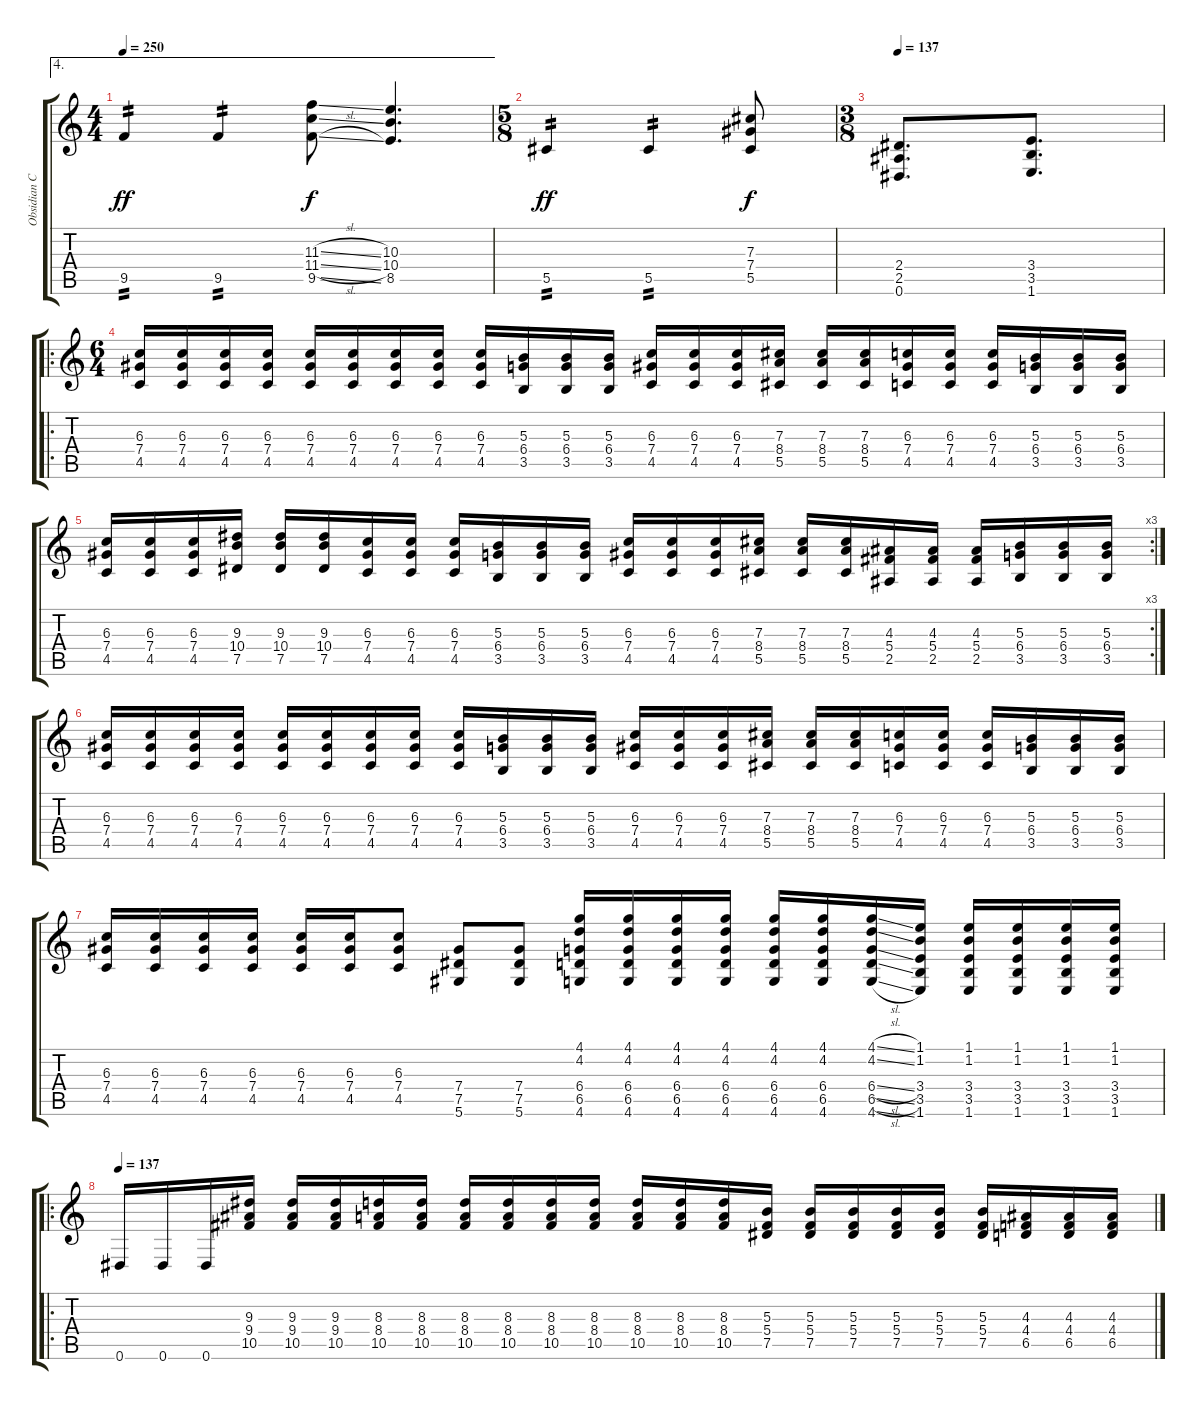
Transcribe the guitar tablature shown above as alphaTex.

\track ("Obsidian C." "Obsidian C") {instrument distortionguitar}
\staff {score tabs}
\tuning (Eb4 Bb3 Gb3 Db3 Ab2 Eb2) {hide}
\ae 4
\ts (4 4)
\tempo 250
\clef g2
\ks c
9.5.4{tp 2 dy ff} 9.5.4{tp 2} (11.3{sl} 11.4{sl} 9.5{sl}).8{dy f} (10.3 10.4 8.5).4{d} |
\ts (5 8)
5.5.4{tp 2 dy ff} 5.5.4{tp 2} (7.3 7.4 5.5).8{dy f} |
\ts (3 8)
\tempo 137
(2.4 2.5 0.6).8{d} (3.4 3.5 1.6).8{d} |
\ro
\ts (6 4)
(6.3 7.4 4.5).16 (6.3 7.4 4.5).16 (6.3 7.4 4.5).16 (6.3 7.4 4.5).16 (6.3 7.4 4.5).16 (6.3 7.4 4.5).16 (6.3 7.4 4.5).16 (6.3 7.4 4.5).16 (6.3 7.4 4.5).16 (5.3 6.4 3.5).16 (5.3 6.4 3.5).16 (5.3 6.4 3.5).16 (6.3 7.4 4.5).16 (6.3 7.4 4.5).16 (6.3 7.4 4.5).16 (7.3 8.4 5.5).16 (7.3 8.4 5.5).16 (7.3 8.4 5.5).16 (6.3 7.4 4.5).16 (6.3 7.4 4.5).16 (6.3 7.4 4.5).16 (5.3 6.4 3.5).16 (5.3 6.4 3.5).16 (5.3 6.4 3.5).16 |
\rc 3
(6.3 7.4 4.5).16 (6.3 7.4 4.5).16 (6.3 7.4 4.5).16 (9.3 10.4 7.5).16 (9.3 10.4 7.5).16 (9.3 10.4 7.5).16 (6.3 7.4 4.5).16 (6.3 7.4 4.5).16 (6.3 7.4 4.5).16 (5.3 6.4 3.5).16 (5.3 6.4 3.5).16 (5.3 6.4 3.5).16 (6.3 7.4 4.5).16 (6.3 7.4 4.5).16 (6.3 7.4 4.5).16 (7.3 8.4 5.5).16 (7.3 8.4 5.5).16 (7.3 8.4 5.5).16 (4.3 5.4 2.5).16 (4.3 5.4 2.5).16 (4.3 5.4 2.5).16 (5.3 6.4 3.5).16 (5.3 6.4 3.5).16 (5.3 6.4 3.5).16 |
(6.3 7.4 4.5).16 (6.3 7.4 4.5).16 (6.3 7.4 4.5).16 (6.3 7.4 4.5).16 (6.3 7.4 4.5).16 (6.3 7.4 4.5).16 (6.3 7.4 4.5).16 (6.3 7.4 4.5).16 (6.3 7.4 4.5).16 (5.3 6.4 3.5).16 (5.3 6.4 3.5).16 (5.3 6.4 3.5).16 (6.3 7.4 4.5).16 (6.3 7.4 4.5).16 (6.3 7.4 4.5).16 (7.3 8.4 5.5).16 (7.3 8.4 5.5).16 (7.3 8.4 5.5).16 (6.3 7.4 4.5).16 (6.3 7.4 4.5).16 (6.3 7.4 4.5).16 (5.3 6.4 3.5).16 (5.3 6.4 3.5).16 (5.3 6.4 3.5).16 |
(6.3 7.4 4.5).16 (6.3 7.4 4.5).16 (6.3 7.4 4.5).16 (6.3 7.4 4.5).16 (6.3 7.4 4.5).16 (6.3 7.4 4.5).16 (6.3 7.4 4.5).8 (7.4 7.5 5.6).8 (7.4 7.5 5.6).8 (4.1 4.2 6.4 6.5 4.6).16 (4.1 4.2 6.4 6.5 4.6).16 (4.1 4.2 6.4 6.5 4.6).16 (4.1 4.2 6.4 6.5 4.6).16 (4.1 4.2 6.4 6.5 4.6).16 (4.1 4.2 6.4 6.5 4.6).16 (4.1{sl} 4.2{sl} 6.4{sl} 6.5{sl} 4.6{sl}).16 (1.1 1.2 3.4 3.5 1.6).16 (1.1 1.2 3.4 3.5 1.6).16 (1.1 1.2 3.4 3.5 1.6).16 (1.1 1.2 3.4 3.5 1.6).16 (1.1 1.2 3.4 3.5 1.6).16 |
\ro
\tempo 137
0.6.16 0.6.16 0.6.16 (9.3 9.4 10.5).16 (9.3 9.4 10.5).16 (9.3 9.4 10.5).16 (8.3 8.4 10.5).16 (8.3 8.4 10.5).16 (8.3 8.4 10.5).16 (8.3 8.4 10.5).16 (8.3 8.4 10.5).16 (8.3 8.4 10.5).16 (8.3 8.4 10.5).16 (8.3 8.4 10.5).16 (8.3 8.4 10.5).16 (5.3 5.4 7.5).16 (5.3 5.4 7.5).16 (5.3 5.4 7.5).16 (5.3 5.4 7.5).16 (5.3 5.4 7.5).16 (5.3 5.4 7.5).16 (4.3 4.4 6.5).16 (4.3 4.4 6.5).16 (4.3 4.4 6.5).16
